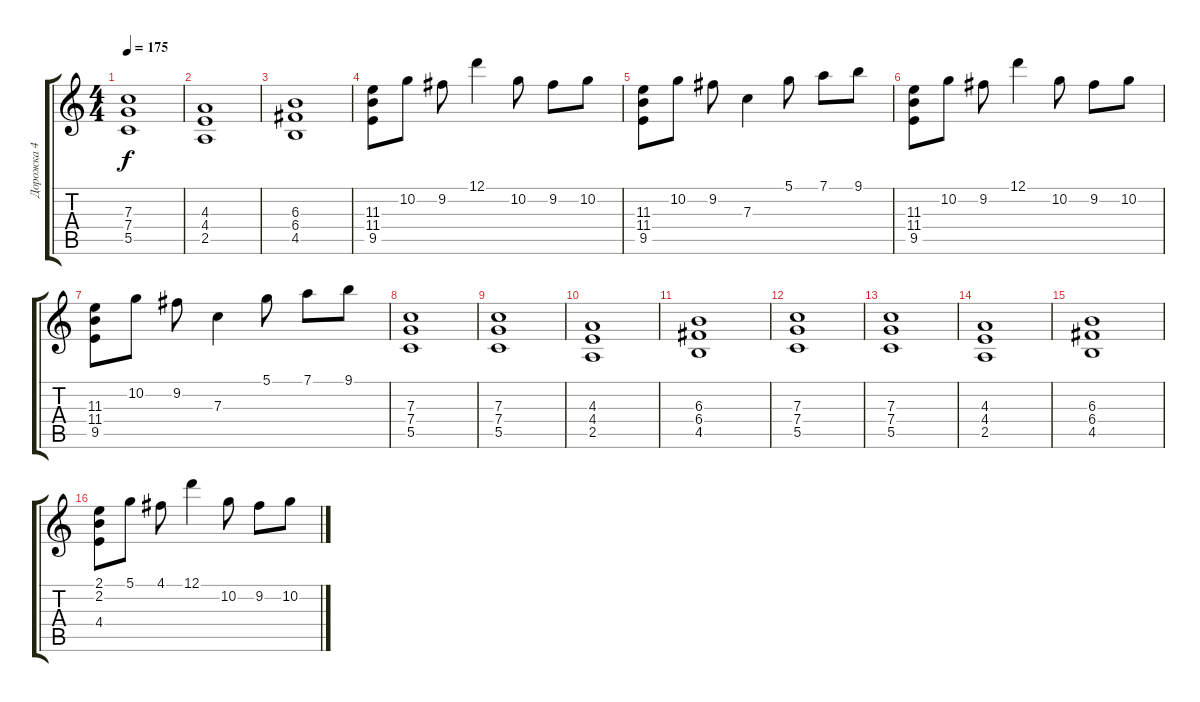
\track ("Дорожка 4" "Дорожка 4") {instrument distortionguitar}
\staff {score tabs}
\tuning (D4 A3 F3 C3 G2 D2) {hide}
\ts (4 4)
\tempo 175
\clef g2
\ks c
(7.3 7.4 5.5).1{dy f} |
(4.3 4.4 2.5).1 |
(6.3 6.4 4.5).1 |
(11.3 11.4 9.5).8 10.2.8 9.2.8 12.1.4 10.2.8 9.2.8 10.2.8 |
(11.3 11.4 9.5).8 10.2.8 9.2.8 7.3.4 5.1.8 7.1.8 9.1.8 |
(11.3 11.4 9.5).8 10.2.8 9.2.8 12.1.4 10.2.8 9.2.8 10.2.8 |
(11.3 11.4 9.5).8 10.2.8 9.2.8 7.3.4 5.1.8 7.1.8 9.1.8 |
(7.3 7.4 5.5).1 |
(7.3 7.4 5.5).1 |
(4.3 4.4 2.5).1 |
(6.3 6.4 4.5).1 |
(7.3 7.4 5.5).1 |
(7.3 7.4 5.5).1 |
(4.3 4.4 2.5).1 |
(6.3 6.4 4.5).1 |
(2.1 2.2 4.4).8 5.1.8 4.1.8 12.1.4 10.2.8 9.2.8 10.2.8
